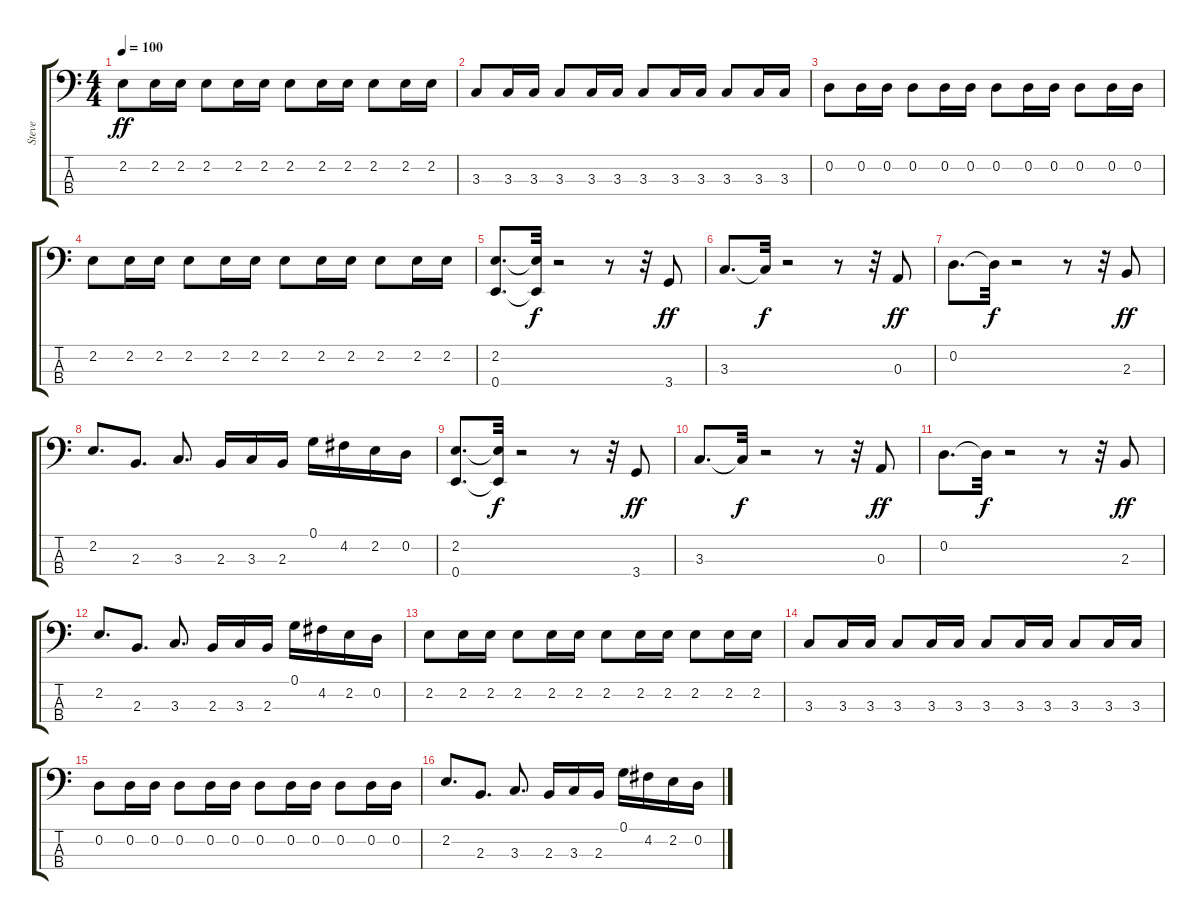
\track ("Steve" "Steve") {instrument electricbassfinger}
\staff {score tabs}
\tuning (G2 D2 A1 E1) {hide}
\ts (4 4)
\tempo 100
\clef f4
\ks c
2.2.8{dy ff} 2.2.16 2.2.16 2.2.8 2.2.16 2.2.16 2.2.8 2.2.16 2.2.16 2.2.8 2.2.16 2.2.16 |
3.3.8 3.3.16 3.3.16 3.3.8 3.3.16 3.3.16 3.3.8 3.3.16 3.3.16 3.3.8 3.3.16 3.3.16 |
0.2.8 0.2.16 0.2.16 0.2.8 0.2.16 0.2.16 0.2.8 0.2.16 0.2.16 0.2.8 0.2.16 0.2.16 |
2.2.8 2.2.16 2.2.16 2.2.8 2.2.16 2.2.16 2.2.8 2.2.16 2.2.16 2.2.8 2.2.16 2.2.16 |
(2.2 0.4).8{d} (2.2{t} 0.4{t}).32{dy f} r.2 r.8 r.32 3.4.8{dy ff} |
3.3.8{d} 3.3{t}.32{dy f} r.2 r.8 r.32 0.3.8{dy ff} |
0.2.8{d} 0.2{t}.32{dy f} r.2 r.8 r.32 2.3.8{dy ff} |
2.2.8{d} 2.3.8{d} 3.3.8{d} 2.3.16 3.3.16 2.3.16 0.1.16 4.2.16 2.2.16 0.2.16 |
(2.2 0.4).8{d} (2.2{t} 0.4{t}).32{dy f} r.2 r.8 r.32 3.4.8{dy ff} |
3.3.8{d} 3.3{t}.32{dy f} r.2 r.8 r.32 0.3.8{dy ff} |
0.2.8{d} 0.2{t}.32{dy f} r.2 r.8 r.32 2.3.8{dy ff} |
2.2.8{d} 2.3.8{d} 3.3.8{d} 2.3.16 3.3.16 2.3.16 0.1.16 4.2.16 2.2.16 0.2.16 |
2.2.8 2.2.16 2.2.16 2.2.8 2.2.16 2.2.16 2.2.8 2.2.16 2.2.16 2.2.8 2.2.16 2.2.16 |
3.3.8 3.3.16 3.3.16 3.3.8 3.3.16 3.3.16 3.3.8 3.3.16 3.3.16 3.3.8 3.3.16 3.3.16 |
0.2.8 0.2.16 0.2.16 0.2.8 0.2.16 0.2.16 0.2.8 0.2.16 0.2.16 0.2.8 0.2.16 0.2.16 |
2.2.8{d} 2.3.8{d} 3.3.8{d} 2.3.16 3.3.16 2.3.16 0.1.16 4.2.16 2.2.16 0.2.16
